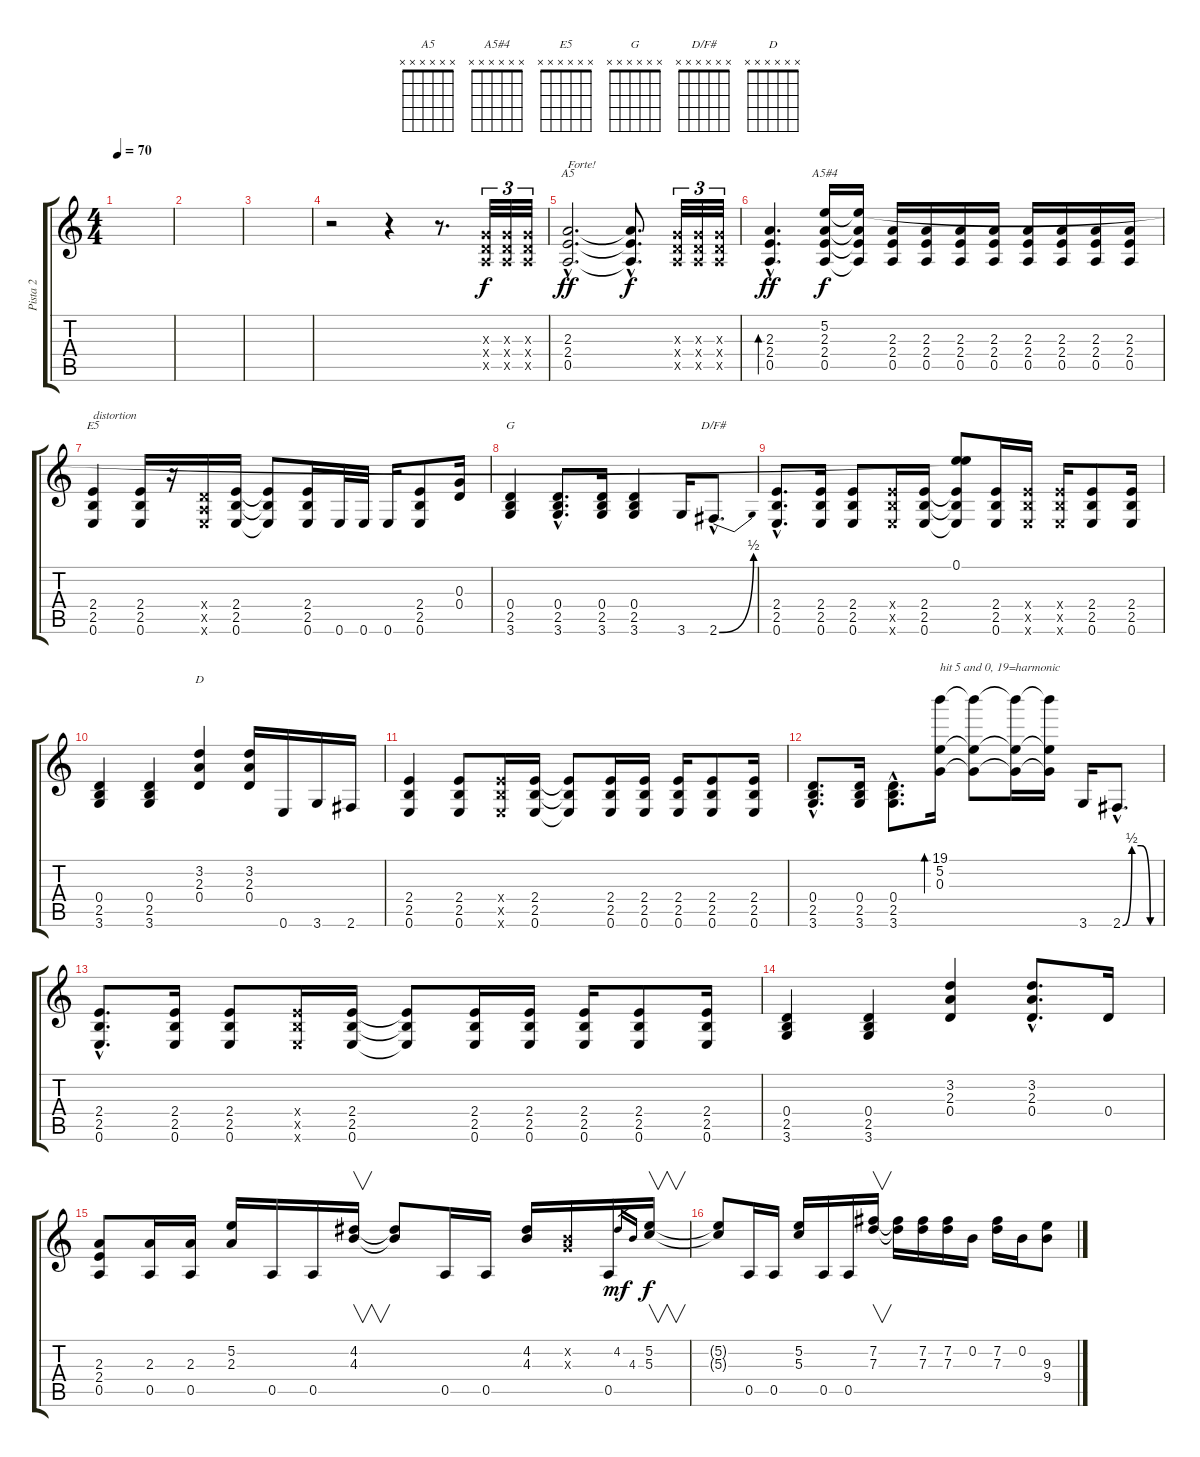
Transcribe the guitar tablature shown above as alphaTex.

\track ("Pista 2" "Pista 2") {instrument distortionguitar}
\staff {score tabs}
\tuning (E4 B3 G3 D3 A2 E2) {hide}
\chord ("A5" x x x x x x) {firstfret 0}
\chord ("A5#4" x x x x x x) {firstfret 0}
\chord ("E5" x x x x x x) {firstfret 0}
\chord ("G" x x x x x x) {firstfret 0}
\chord ("D/F#" x x x x x x) {firstfret 0}
\chord ("D" x x x x x x) {firstfret 0}
\ts (4 4)
\tempo 70
\clef g2
\ks c
|
|
|
r.2 r.4 r.8{d} (0.3{x} 0.4{x} 0.5{x}).32{tu (3 2)} (0.3{x} 0.4{x} 0.5{x}).32{tu (3 2)} (0.3{x} 0.4{x} 0.5{x}).32{tu (3 2)} |
(2.3{hac} 2.4{hac} 0.5{hac}).2{d ch "A5" txt "Forte!" dy ff} (2.3{hac t} 2.4{hac t} 0.5{hac t}).8{d dy f} (0.3{x} 0.4{x} 0.5{x}).32{tu (3 2)} (0.3{x} 0.4{x} 0.5{x}).32{tu (3 2)} (0.3{x} 0.4{x} 0.5{x}).32{tu (3 2)} |
(2.3{hac} 2.4{hac} 0.5{hac}).4{d bd 120 dy ff} (5.2 2.3 2.4 0.5).16{ch "A5#4" dy f} (5.2{t} 2.3{t} 2.4{t} 0.5{t}).16 (2.3 2.4 0.5).16 (2.3 2.4 0.5).16 (2.3 2.4 0.5).16 (2.3 2.4 0.5).16 (2.3 2.4 0.5).16 (2.3 2.4 0.5).16 (2.3 2.4 0.5).16 (2.3 2.4 0.5).16 |
(2.4 2.5 0.6).4{ch "E5" txt "distortion"} (2.4 2.5 0.6).16 r.16 (0.4{x} 0.5{x} 0.6{x}).16 (2.4 2.5 0.6).16 (2.4{t} 2.5{t} 0.6{t}).8 (2.4 2.5 0.6).16 0.6.32 0.6.32 0.6.16 (2.4 2.5 0.6).8 (0.3 0.4).16 |
(0.4 2.5 3.6).4{ch "G"} (0.4{hac} 2.5{hac} 3.6{hac}).8{d} (0.4 2.5 3.6).16 (0.4 2.5 3.6).4 3.6.16 2.6{be (bend 0 0 60 2) hac}.8{d ch "D/F#"} |
(2.4{hac} 2.5{hac} 0.6{hac}).8{d} (2.4 2.5 0.6).16 (2.4 2.5 0.6).8 (2.4{x} 2.5{x} 0.6{x}).16 (2.4 2.5 0.6).16 (0.1 5.2{t} 2.4{t} 2.5{t} 0.6{t}).8 (2.4 2.5 0.6).16 (2.4{x} 2.5{x} 0.6{x}).16 (2.4{x} 2.5{x} 0.6{x}).16 (2.4 2.5 0.6).8 (2.4 2.5 0.6).16 |
(0.4 2.5 3.6).4 (0.4 2.5 3.6).4 (3.2 2.3 0.4).4{ch "D"} (3.2 2.3 0.4).16 0.6.16 3.6.16 2.6.16 |
(2.4 2.5 0.6).4 (2.4 2.5 0.6).8 (2.4{x} 2.5{x} 0.6{x}).16 (2.4 2.5 0.6).16 (2.4{t} 2.5{t} 0.6{t}).8 (2.4 2.5 0.6).16 (2.4 2.5 0.6).16 (2.4 2.5 0.6).16 (2.4 2.5 0.6).8 (2.4 2.5 0.6).16 |
(0.4{hac} 2.5{hac} 3.6{hac}).8{d} (0.4 2.5 3.6).16 (0.4{hac} 2.5{hac} 3.6{hac}).8{d} (19.1 5.2 0.3).16{bd 120 txt "hit 5 and 0, 19=harmonic"} (19.1{t} 5.2{t} 0.3{t}).8 (19.1{t} 5.2{t} 0.3{t}).16 (19.1{t} 5.2{t} 0.3{t}).16 3.6.16 2.6{be (custom 0 0 15 2 30 2 45 0 60 0) hac}.8{d} |
(2.4{hac} 2.5{hac} 0.6{hac}).8{d} (2.4 2.5 0.6).16 (2.4 2.5 0.6).8 (2.4{x} 2.5{x} 0.6{x}).16 (2.4 2.5 0.6).16 (2.4{t} 2.5{t} 0.6{t}).8 (2.4 2.5 0.6).16 (2.4 2.5 0.6).16 (2.4 2.5 0.6).16 (2.4 2.5 0.6).8 (2.4 2.5 0.6).16 |
(0.4 2.5 3.6).4 (0.4 2.5 3.6).4 (3.2 2.3 0.4).4 (3.2{hac} 2.3{hac} 0.4{hac}).8{d} 0.4.16 |
(2.3 2.4 0.5).8 (2.3 0.5).16 (2.3 0.5).16 (5.2 2.3).16 0.5.16 0.5.16 (4.2 4.3).16{v} (4.2{t} 4.3{t}).8 0.5.16 0.5.16 (4.2 4.3).16 (0.2{x} 0.3{x}).16 0.5.16 4.2.16{gr dy mf} 4.3.16{gr} (5.2 5.3).16{v dy f} |
(5.2{t} 5.3{t}).8 0.5.16 0.5.16 (5.2 5.3).16 0.5.16 0.5.16 (7.2 7.3).16{v} (7.2{t} 7.3{t}).16 (7.2 7.3).16 (7.2 7.3).16 0.2.16 (7.2 7.3).16 0.2.16 (9.3{ss} 9.4).8
